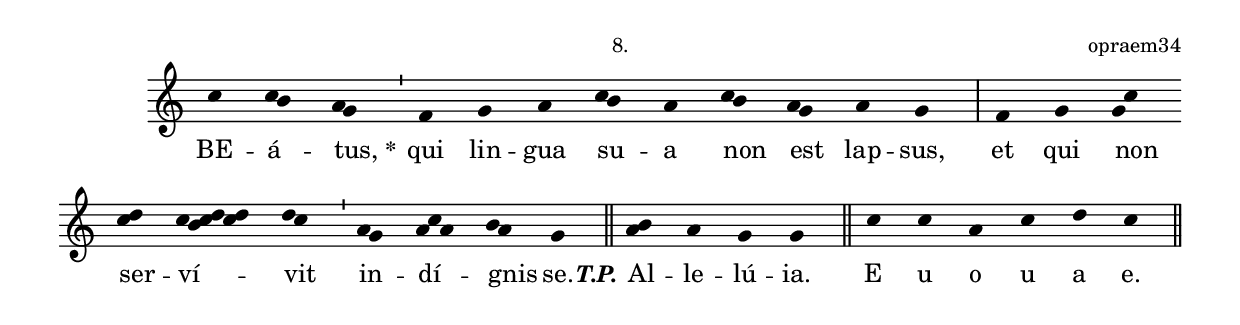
\version "2.19.32"

\include "../lib/synopsis.ily"

\score {
  \transpose c c' {
    \plainchant
    c'4 \melisma { c' b } \melisma { a g } \bar "'"
    f \bar "" g a \bar "" \melisma { c' b } a \bar "" \melisma { c' b } \bar "" \melisma { a g } \bar "" a g \bar "|"
    f \bar "" g \bar "" \melisma { g c' } \bar "" \melisma { c' d' } \melisma { c' b c' d' c' d' } \melisma { d' c' } \bar "'"
    \melisma { a g } \melisma { a c' a } \melisma { b a } \bar "" g \bar "||"
    \melisma { a b } a g g \bar "||"
    c' \bar "" c' \bar "" a \bar "" c' \bar "" d' \bar "" c' \bar "||"
  }
  \addlyrics {
    BE -- á -- tus, \set stanza = \markup{"*"}
    qui lin -- gua su -- a non est lap -- sus,
    et qui non ser -- ví -- vit
    in -- dí -- gnis se.
    \set stanza = \markup{\italic{T.P.}}
    Al -- le -- lú -- ia.
    E u o u a e.
  }
  \header {
    annotation = "8."
    mode = "8"
    office-part = "antiphona"
    fontes = "opraem34"
  }
}

%{
\score {
  \transpose c c' {
    \plainchant

  }
  \addlyrics {

  }
  \header {
    fontes = ""
  }
}
%}